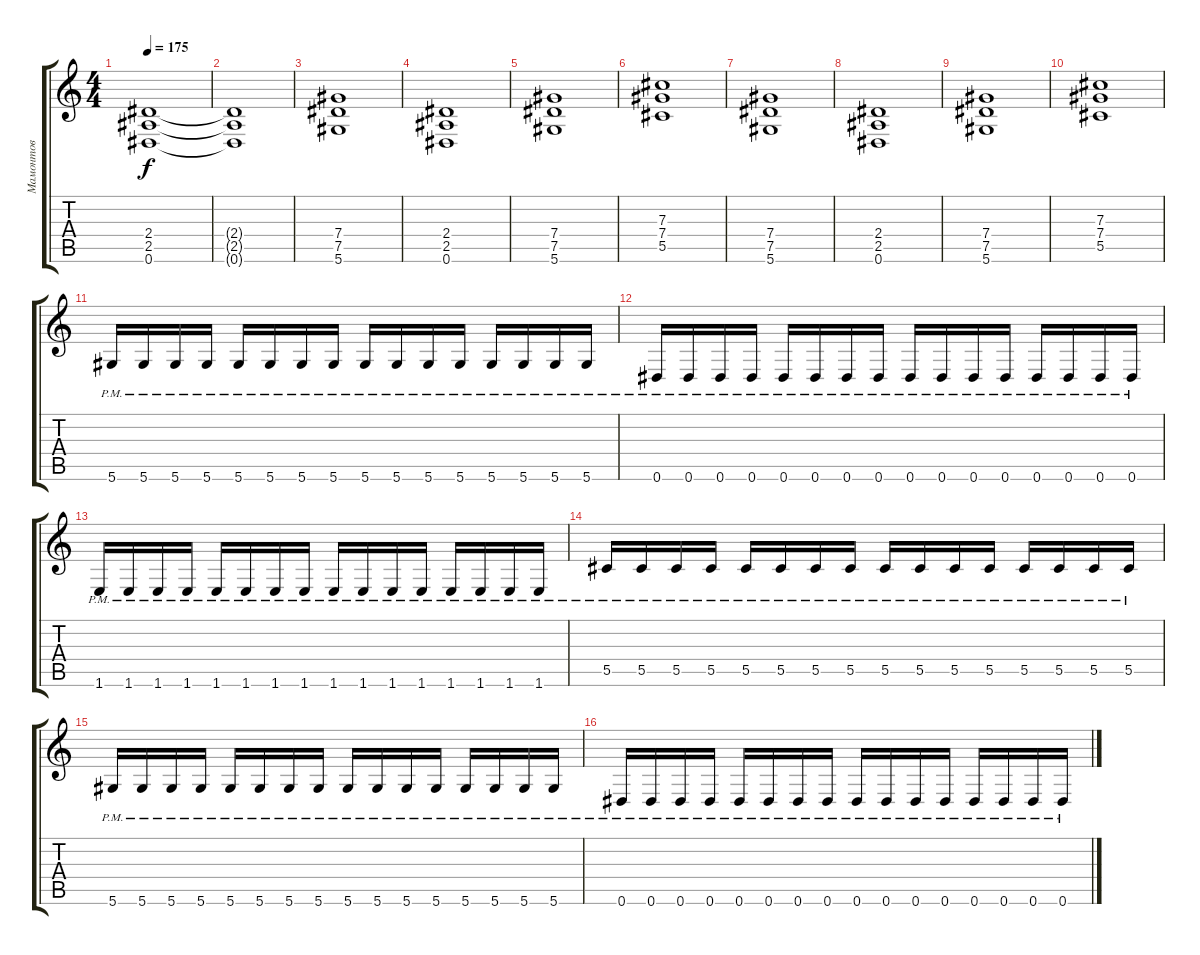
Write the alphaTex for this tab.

\track ("Мамонтов" "Мамонтов") {instrument distortionguitar}
\staff {score tabs}
\tuning (Eb4 Bb3 Gb3 Db3 Ab2 Eb2) {hide}
\ts (4 4)
\tempo 175
\clef g2
\ks c
(2.4 2.5 0.6).1{dy f} |
(2.4{t} 2.5{t} 0.6{t}).1 |
(7.4 7.5 5.6).1 |
(2.4 2.5 0.6).1 |
(7.4 7.5 5.6).1 |
(7.3 7.4 5.5).1 |
(7.4 7.5 5.6).1 |
(2.4 2.5 0.6).1 |
(7.4 7.5 5.6).1 |
(7.3 7.4 5.5).1 |
5.6{pm}.16 5.6{pm}.16 5.6{pm}.16 5.6{pm}.16 5.6{pm}.16 5.6{pm}.16 5.6{pm}.16 5.6{pm}.16 5.6{pm}.16 5.6{pm}.16 5.6{pm}.16 5.6{pm}.16 5.6{pm}.16 5.6{pm}.16 5.6{pm}.16 5.6{pm}.16 |
0.6{pm}.16 0.6{pm}.16 0.6{pm}.16 0.6{pm}.16 0.6{pm}.16 0.6{pm}.16 0.6{pm}.16 0.6{pm}.16 0.6{pm}.16 0.6{pm}.16 0.6{pm}.16 0.6{pm}.16 0.6{pm}.16 0.6{pm}.16 0.6{pm}.16 0.6{pm}.16 |
1.6{pm}.16 1.6{pm}.16 1.6{pm}.16 1.6{pm}.16 1.6{pm}.16 1.6{pm}.16 1.6{pm}.16 1.6{pm}.16 1.6{pm}.16 1.6{pm}.16 1.6{pm}.16 1.6{pm}.16 1.6{pm}.16 1.6{pm}.16 1.6{pm}.16 1.6{pm}.16 |
5.5{pm}.16 5.5{pm}.16 5.5{pm}.16 5.5{pm}.16 5.5{pm}.16 5.5{pm}.16 5.5{pm}.16 5.5{pm}.16 5.5{pm}.16 5.5{pm}.16 5.5{pm}.16 5.5{pm}.16 5.5{pm}.16 5.5{pm}.16 5.5{pm}.16 5.5{pm}.16 |
5.6{pm}.16 5.6{pm}.16 5.6{pm}.16 5.6{pm}.16 5.6{pm}.16 5.6{pm}.16 5.6{pm}.16 5.6{pm}.16 5.6{pm}.16 5.6{pm}.16 5.6{pm}.16 5.6{pm}.16 5.6{pm}.16 5.6{pm}.16 5.6{pm}.16 5.6{pm}.16 |
0.6{pm}.16 0.6{pm}.16 0.6{pm}.16 0.6{pm}.16 0.6{pm}.16 0.6{pm}.16 0.6{pm}.16 0.6{pm}.16 0.6{pm}.16 0.6{pm}.16 0.6{pm}.16 0.6{pm}.16 0.6{pm}.16 0.6{pm}.16 0.6{pm}.16 0.6{pm}.16
